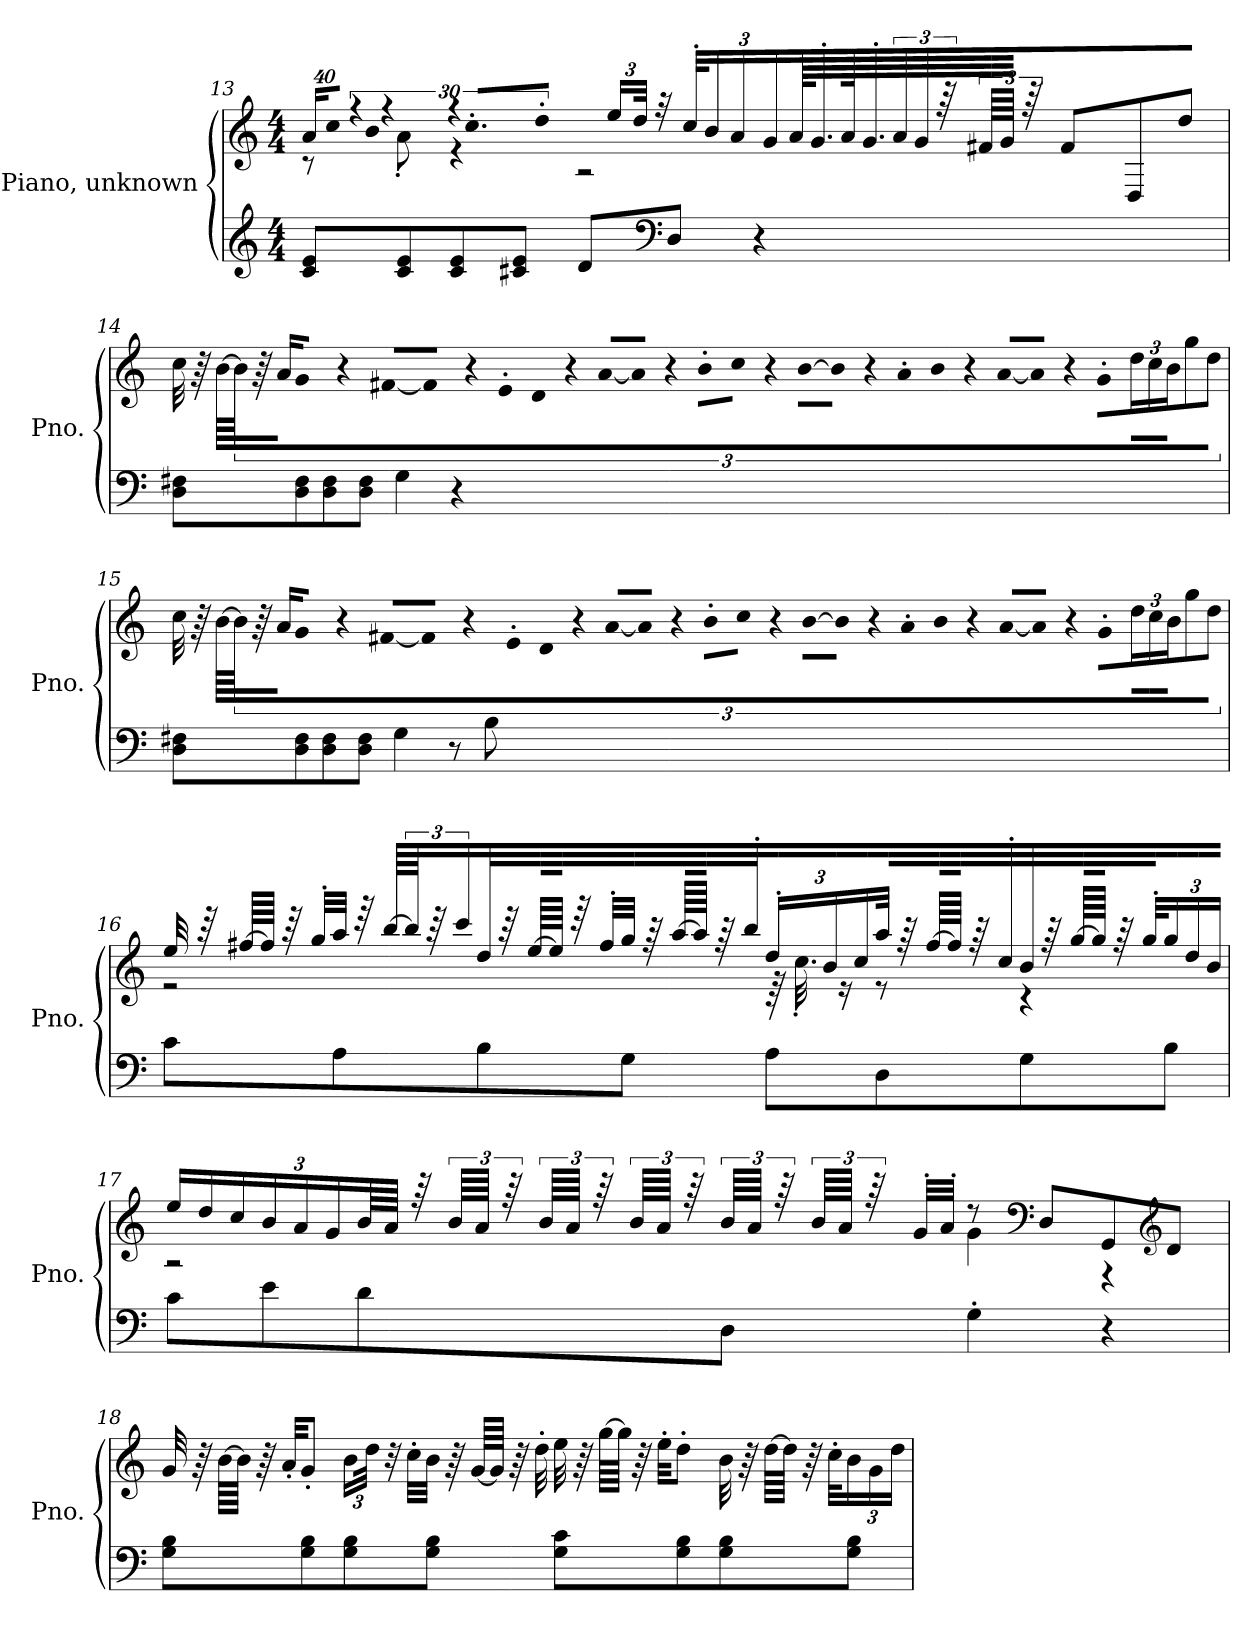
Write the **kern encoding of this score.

**kern	**kern
*part1	*part1
*staff2	*staff1
*I"Piano, unknown	*
*I'Pno.	*
!!LO:LB:g=z
*clefG2	*clefG2
*k[]	*k[]
*M4/4	*M4/4
=13	=13
!	!LO:N:vis=32
*	*^
8c/ 8e/L	640%23a/LLL	8r
!	!LO:N:vis=32	!
.	640%23cc/JJJ	.
!	!LO:N:vis=64	!
.	960%17r	.
!	!LO:N:vis=64	!
.	960%17b/	.
!	!LO:N:vis=32	!
.	640%23r	.
8c/ 8e/	.	8a'\
!	!LO:N:vis=64	!
.	960%17r	.
!	!LO:N:vis=32.	!
.	1920%103cc'/LLL	.
!	!LO:N:vis=32	!
.	640%23dd'/JJJ	.
8c/ 8e/	.	4r
*	*Xbrackettup	*
.	24ee/LL	.
.	48dd/JJk	.
.	32r	.
.	32cc'/KLL	.
8c#X/ 8e/J	.	.
.	24b/	.
.	24a/	.
.	24g/	.
8d/L	.	2r
.	128a/KLL	.
.	64.g'/	.
.	128a/K	.
.	64.g'/	.
*	*brackettup	*
.	96a/	.
.	96g/JJJJ	.
.	96r	.
.	96f#X/LLLL	.
.	96g/JJJJ	.
.	96r	.
*clefF4	*	*
8D/J	.	.
.	8f#/L	.
4r	.	.
.	8D/	.
.	8dd/J	.
1920ryy	.	1920ryy
*	*v	*v
!!LO:PB:g=z
=14	=14
8D\ 8F#X\L	32cc\
.	64r
.	[64b\LLLL
.	96b\JJJJ]
.	96r
.	24a/LL
8D\ 8F#\	32g/JJk
.	64r
.	[64f#X/LLLL
.	64f#/JJJJ]
.	64r
.	32e'/
8D\ 8F#\	32d/
.	64r
.	[64a/LLLL
.	64a/JJJJ]
.	64r
.	32b'\LLL
8D\ 8F#\J	32cc\JJJ
.	64r
.	[64b\LLLL
.	64b\JJJJ]
.	64r
.	32a'/
4G\	32b\
.	64r
.	[64a/LLLL
.	64a/JJJJ]
.	64r
.	32g'\KLL
*	*Xbrackettup
.	24dd\
.	24cc\
.	24b\J
4r	8gg\
.	8dd\J
!!LO:LB:g=z
=15	=15
8D\ 8F#X\L	32cc\
.	64r
.	[64b\LLLL
*	*brackettup
.	96b\JJJJ]
.	96r
.	24a/LL
8D\ 8F#\	32g/JJk
.	64r
.	[64f#X/LLLL
.	64f#/JJJJ]
.	64r
.	32e'/
8D\ 8F#\	32d/
.	64r
.	[64a/LLLL
.	64a/JJJJ]
.	64r
.	32b'\LLL
8D\ 8F#\J	32cc\JJJ
.	64r
.	[64b\LLLL
.	64b\JJJJ]
.	64r
.	32a'/
4G\	32b\
.	64r
.	[64a/LLLL
.	64a/JJJJ]
.	64r
.	32g'\KLL
*	*Xbrackettup
.	24dd\
.	24cc\
.	24b\J
8r	8gg\
8B\	8dd\J
!!LO:LB:g=z
=16	=16
*	*^
8c\L	32ee/	2r
.	64r	.
.	[64ff#X/LLLL	.
.	64ff#/JJJJ]	.
.	64r	.
.	32gg'/LLL	.
8A\	32aa/JJJ	.
.	64r	.
.	[64bb/LLLL	.
*	*brackettup	*
.	96bb/JJJJ]	.
.	96r	.
.	24ccc/	.
8B\	32dd/	.
.	64r	.
.	[64ee/LLLL	.
.	64ee/JJJJ]	.
.	64r	.
.	32ff#'/LLL	.
8G\J	32gg/JJJ	.
.	64r	.
.	[64aa/LLLL	.
.	64aa/JJJJ]	.
.	64r	.
.	32bb'/	.
*	*Xbrackettup	*
8A\L	24dd'/LL	64r
.	.	32.cc'\
.	24b/	.
.	.	16r
.	24cc/	.
8D\	32aa/JJk	8r
.	64r	.
.	[64ff#/LLLL	.
.	64ff#/JJJJ]	.
.	64r	.
.	32cc'/	.
8G\	32b/	4r
.	64r	.
.	[64gg/LLLL	.
.	64gg/JJJJ]	.
.	64r	.
.	32gg'/KLL	.
8B\J	24gg/	.
.	24dd/	.
.	24b/JJ	.
!!LO:LB:g=z	!!
=17	=17	=17
8c\L	24ee/LL	2r
.	24dd/	.
.	24cc/	.
8e\	24b/	.
.	24a/	.
.	24g/	.
*	*brackettup	*
8d\	96b/LL	.
.	96a/JJJJ	.
.	96r	.
.	96b/LLLL	.
.	96a/JJJJ	.
.	96r	.
.	96b/LLLL	.
.	96a/JJJJ	.
.	96r	.
.	96b/LLLL	.
.	96a/JJJJ	.
.	96r	.
8D\J	96b/LLLL	.
.	96a/JJJJ	.
.	96r	.
.	96b/LLLL	.
.	96a/JJJJ	.
.	96r	.
.	32g'/LLL	.
.	32a'/JJJ	.
4G'\	8r	4g\
*	*clefF4	*
.	8D/L	.
4r	8GG/	4r
*	*clefG2	*
.	8d/J	.
*	*v	*v
!!LO:LB:g=z
=18	=18
8G\ 8B\L	32g/
.	64r
.	[64b\LLLL
.	64b\JJJJ]
.	64r
.	32a'/KKL
8G\ 8B\	8g'/J
*	*Xbrackettup
8G\ 8B\	24b\LL
.	48dd\JJk
.	32r
.	32cc'\LLL
8G\ 8B\J	32b\JJJ
.	64r
.	[64g/LLLL
.	64g/JJJJ]
.	64r
.	32dd'\
8G\ 8c\L	32ee\
.	64r
.	[64gg\LLLL
.	64gg\JJJJ]
.	64r
.	32ee'\KKL
8G\ 8B\	8dd'\J
8G\ 8B\	32b\
.	64r
.	[64dd\LLLL
.	64dd\JJJJ]
.	64r
.	32cc'\KLL
8G\ 8B\J	24b\
.	24g\
.	24dd\JJ
=	=
*-	*-
